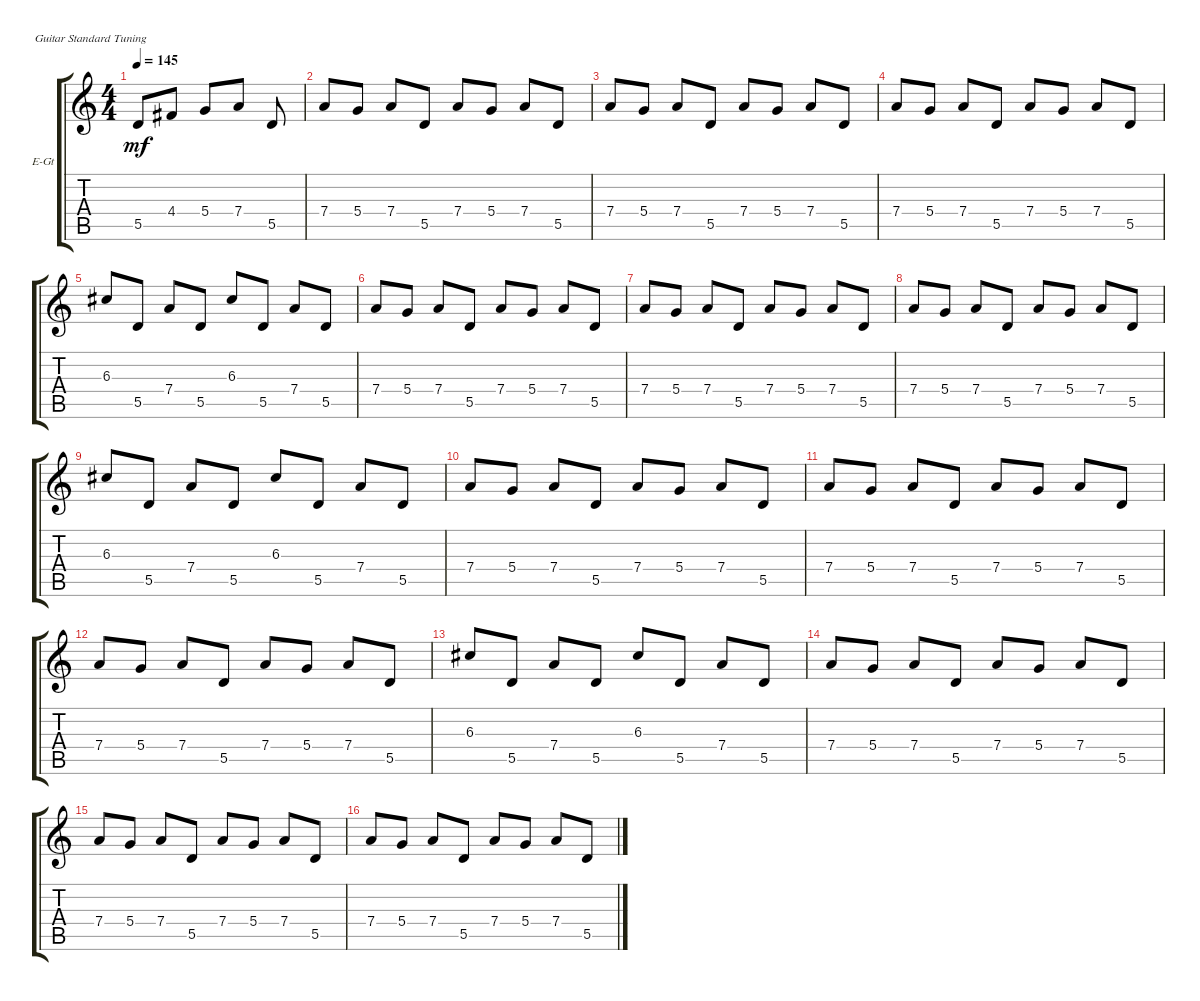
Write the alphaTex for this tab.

\defaultSystemsLayout 4
\bracketExtendMode groupsimilarinstruments
\firstSystemTrackNameOrientation horizontal
\otherSystemsTrackNameOrientation horizontal
\track ("Guitar 1" "E-Gt") {instrument electricguitarclean}
\staff {score tabs}
\tuning (E4 B3 G3 D3 A2 E2)
\ts (4 4)
\ac
\tempo 145
\clef g2
\ks c
5.5.8{dy mf instrument electricguitarclean} 4.4.8 5.4.8 7.4.8 5.5.8 |
7.4.8 5.4.8 7.4.8 5.5.8 7.4.8 5.4.8 7.4.8 5.5.8 |
7.4.8 5.4.8 7.4.8 5.5.8 7.4.8 5.4.8 7.4.8 5.5.8 |
7.4.8 5.4.8 7.4.8 5.5.8 7.4.8 5.4.8 7.4.8 5.5.8 |
6.3.8 5.5.8 7.4.8 5.5.8 6.3.8 5.5.8 7.4.8 5.5.8 |
7.4.8 5.4.8 7.4.8 5.5.8 7.4.8 5.4.8 7.4.8 5.5.8 |
7.4.8 5.4.8 7.4.8 5.5.8 7.4.8 5.4.8 7.4.8 5.5.8 |
7.4.8 5.4.8 7.4.8 5.5.8 7.4.8 5.4.8 7.4.8 5.5.8 |
6.3.8 5.5.8 7.4.8 5.5.8 6.3.8 5.5.8 7.4.8 5.5.8 |
7.4.8 5.4.8 7.4.8 5.5.8 7.4.8 5.4.8 7.4.8 5.5.8 |
7.4.8 5.4.8 7.4.8 5.5.8 7.4.8 5.4.8 7.4.8 5.5.8 |
7.4.8 5.4.8 7.4.8 5.5.8 7.4.8 5.4.8 7.4.8 5.5.8 |
6.3.8 5.5.8 7.4.8 5.5.8 6.3.8 5.5.8 7.4.8 5.5.8 |
7.4.8 5.4.8 7.4.8 5.5.8 7.4.8 5.4.8 7.4.8 5.5.8 |
7.4.8 5.4.8 7.4.8 5.5.8 7.4.8 5.4.8 7.4.8 5.5.8 |
7.4.8 5.4.8 7.4.8 5.5.8 7.4.8 5.4.8 7.4.8 5.5.8
